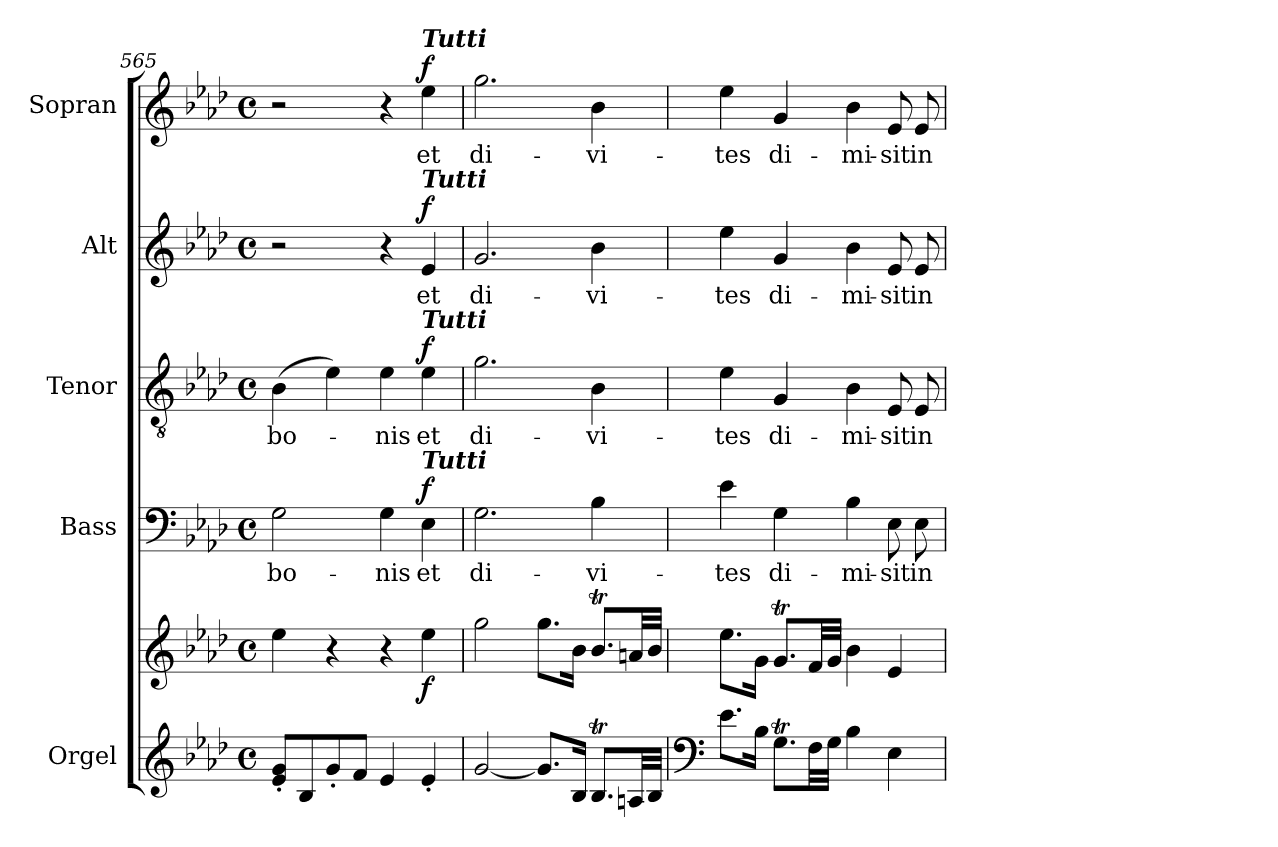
**kern	**kern	**dynam	**kern	**text	**dynam	**kern	**text	**dynam	**kern	**text	**dynam	**kern	**text	**dynam
*part5	*part5	*part5	*part4	*part4	*part4	*part3	*part3	*part3	*part2	*part2	*part2	*part1	*part1	*part1
*staff6	*staff5	*staff5/6	*staff4	*staff4	*staff4	*staff3	*staff3	*staff3	*staff2	*staff2	*staff2	*staff1	*staff1	*staff1
*I"Orgel	*	*	*I"Bass	*	*	*I"Tenor	*	*	*I"Alt	*	*	*I"Sopran	*	*
*I'Org.	*	*	*I'B.	*	*	*I'T.	*	*	*I'A.	*	*	*I'S.	*	*
*clefG2	*clefG2	*	*clefF4	*	*	*clefGv2	*	*	*clefG2	*	*	*clefG2	*	*
*k[b-e-a-d-]	*k[b-e-a-d-]	*	*k[b-e-a-d-]	*	*	*k[b-e-a-d-]	*	*	*k[b-e-a-d-]	*	*	*k[b-e-a-d-]	*	*
*A-:	*A-:	*	*A-:	*	*	*A-:	*	*	*A-:	*	*	*A-:	*	*
*M4/4	*M4/4	*	*M4/4	*	*	*M4/4	*	*	*M4/4	*	*	*M4/4	*	*
*met(c)	*met(c)	*	*met(c)	*	*	*met(c)	*	*	*met(c)	*	*	*met(c)	*	*
=565	=565	=565	=565	=565	=565	=565	=565	=565	=565	=565	=565	=565	=565	=565
!	!	!	!	!LO:LY:b	!	!	!LO:LY:b	!	!	!	!	!	!	!
8e-/'< 8g/'<L	4ee-\	.	2G\	bo-	.	(>4B-\	bo-	.	2r	.	.	2r	.	.
8B-/	.	.	.	.	.	.	.	.	.	.	.	.	.	.
8g'</	4r	.	.	.	.	4e-\)	.	.	.	.	.	.	.	.
8f/J	.	.	.	.	.	.	.	.	.	.	.	.	.	.
!	!	!	!	!LO:LY:b	!	!	!LO:LY:b	!	!	!	!	!	!	!
4e-/	4r	.	4G\	-nis	.	4e-\	-nis	.	4r	.	.	4r	.	.
!	!	!	!	!	!	!	!	!	!	!	!	!LO:TX:a:Bi:t=Tutti	!	!
!	!	!	!	!	!	!	!	!	!LO:TX:a:Bi:t=Tutti	!	!	!	!	!
!	!	!	!	!	!	!LO:TX:a:Bi:t=Tutti	!	!	!	!	!	!	!	!
!	!	!	!LO:TX:a:Bi:t=Tutti	!	!	!	!	!	!	!	!	!	!	!
!	!	!LO:DY:b	!	!LO:LY:b	!LO:DY:a	!	!LO:LY:b	!LO:DY:a	!	!LO:LY:b	!LO:DY:a	!	!LO:LY:b	!LO:DY:a
4e-'</	4ee-\	f	4E-\	et	f	4e-\	et	f	4e-/	et	f	4ee-\	et	f
=566	=566	=566	=566	=566	=566	=566	=566	=566	=566	=566	=566	=566	=566	=566
!	!	!	!	!LO:LY:b	!	!	!LO:LY:b	!	!	!LO:LY:b	!	!	!LO:LY:b	!
[2g/	2gg\	.	2.G\	di-	.	2.g\	di-	.	2.g/	di-	.	2.gg\	di-	.
8.g/L]	8.gg\L	.	.	.	.	.	.	.	.	.	.	.	.	.
16B-/Jk	16b-\Jk	.	.	.	.	.	.	.	.	.	.	.	.	.
!	!	!	!	!LO:LY:b	!	!	!LO:LY:b	!	!	!LO:LY:b	!	!	!LO:LY:b	!
8.B-T/L	8.b-T/L	.	4B-\	-vi-	.	4B-\	-vi-	.	4b-\	-vi-	.	4b-\	-vi-	.
32An/LL	32an/LL	.	.	.	.	.	.	.	.	.	.	.	.	.
32B-/JJJ	32b-/JJJ	.	.	.	.	.	.	.	.	.	.	.	.	.
=567	=567	=567	=567	=567	=567	=567	=567	=567	=567	=567	=567	=567	=567	=567
*clefF4	*	*	*	*	*	*	*	*	*	*	*	*	*	*
!	!	!	!	!LO:LY:b	!	!	!LO:LY:b	!	!	!LO:LY:b	!	!	!LO:LY:b	!
8.e-\L	8.ee-\L	.	4e-\	-tes	.	4e-\	-tes	.	4ee-\	-tes	.	4ee-\	-tes	.
16B-\Jk	16g\Jk	.	.	.	.	.	.	.	.	.	.	.	.	.
!	!	!	!	!LO:LY:b	!	!	!LO:LY:b	!	!	!LO:LY:b	!	!	!LO:LY:b	!
8.Gt\L	8.gt/L	.	4G\	di-	.	4G/	di-	.	4g/	di-	.	4g/	di-	.
32F\LL	32f/LL	.	.	.	.	.	.	.	.	.	.	.	.	.
32G\JJJ	32g/JJJ	.	.	.	.	.	.	.	.	.	.	.	.	.
!	!	!	!	!LO:LY:b	!	!	!LO:LY:b	!	!	!LO:LY:b	!	!	!LO:LY:b	!
4B-\	4b-\	.	4B-\	-mi-	.	4B-\	-mi-	.	4b-\	-mi-	.	4b-\	-mi-	.
!	!	!	!	!LO:LY:b	!	!	!LO:LY:b	!	!	!LO:LY:b	!	!	!LO:LY:b	!
4E-\	4e-/	.	8E-\	-sit	.	8E-/	-sit	.	8e-/	-sit	.	8e-/	-sit	.
!	!	!	!	!LO:LY:b	!	!	!LO:LY:b	!	!	!LO:LY:b	!	!	!LO:LY:b	!
.	.	.	8E-\	in-	.	8E-/	in	.	8e-/	in-	.	8e-/	in-	.
=	=	=	=	=	=	=	=	=	=	=	=	=	=	=
*-	*-	*-	*-	*-	*-	*-	*-	*-	*-	*-	*-	*-	*-	*-
